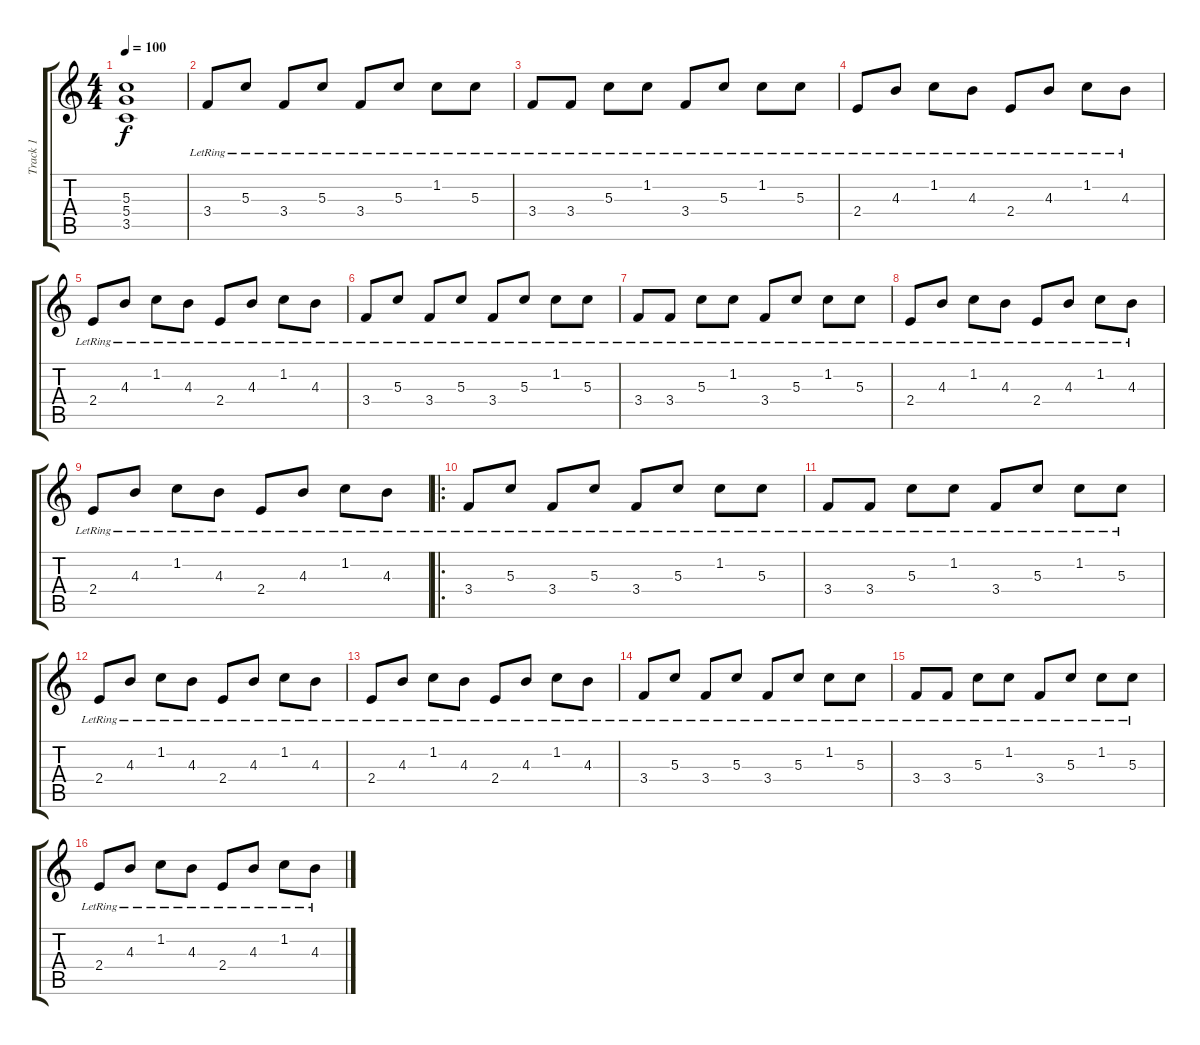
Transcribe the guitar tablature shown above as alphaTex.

\track ("Track 1" "Track 1") {instrument distortionguitar}
\staff {score tabs}
\tuning (E4 B3 G3 D3 A2 E2) {hide}
\ts (4 4)
\tempo 100
\clef g2
\ks c
(5.3 5.4 3.5).1{dy f} |
3.4{lr}.8 5.3{lr}.8 3.4{lr}.8 5.3{lr}.8 3.4{lr}.8 5.3{lr}.8 1.2{lr}.8 5.3{lr}.8 |
3.4{lr}.8 3.4{lr}.8 5.3{lr}.8 1.2{lr}.8 3.4{lr}.8 5.3{lr}.8 1.2{lr}.8 5.3{lr}.8 |
2.4{lr}.8 4.3{lr}.8 1.2{lr}.8 4.3{lr}.8 2.4{lr}.8 4.3{lr}.8 1.2{lr}.8 4.3{lr}.8 |
2.4{lr}.8 4.3{lr}.8 1.2{lr}.8 4.3{lr}.8 2.4{lr}.8 4.3{lr}.8 1.2{lr}.8 4.3{lr}.8 |
3.4{lr}.8 5.3{lr}.8 3.4{lr}.8 5.3{lr}.8 3.4{lr}.8 5.3{lr}.8 1.2{lr}.8 5.3{lr}.8 |
3.4{lr}.8 3.4{lr}.8 5.3{lr}.8 1.2{lr}.8 3.4{lr}.8 5.3{lr}.8 1.2{lr}.8 5.3{lr}.8 |
2.4{lr}.8 4.3{lr}.8 1.2{lr}.8 4.3{lr}.8 2.4{lr}.8 4.3{lr}.8 1.2{lr}.8 4.3{lr}.8 |
2.4{lr}.8 4.3{lr}.8 1.2{lr}.8 4.3{lr}.8 2.4{lr}.8 4.3{lr}.8 1.2{lr}.8 4.3{lr}.8 |
\ro
3.4{lr}.8 5.3{lr}.8 3.4{lr}.8 5.3{lr}.8 3.4{lr}.8 5.3{lr}.8 1.2{lr}.8 5.3{lr}.8 |
3.4{lr}.8 3.4{lr}.8 5.3{lr}.8 1.2{lr}.8 3.4{lr}.8 5.3{lr}.8 1.2{lr}.8 5.3{lr}.8 |
2.4{lr}.8 4.3{lr}.8 1.2{lr}.8 4.3{lr}.8 2.4{lr}.8 4.3{lr}.8 1.2{lr}.8 4.3{lr}.8 |
2.4{lr}.8 4.3{lr}.8 1.2{lr}.8 4.3{lr}.8 2.4{lr}.8 4.3{lr}.8 1.2{lr}.8 4.3{lr}.8 |
3.4{lr}.8 5.3{lr}.8 3.4{lr}.8 5.3{lr}.8 3.4{lr}.8 5.3{lr}.8 1.2{lr}.8 5.3{lr}.8 |
3.4{lr}.8 3.4{lr}.8 5.3{lr}.8 1.2{lr}.8 3.4{lr}.8 5.3{lr}.8 1.2{lr}.8 5.3{lr}.8 |
2.4{lr}.8 4.3{lr}.8 1.2{lr}.8 4.3{lr}.8 2.4{lr}.8 4.3{lr}.8 1.2{lr}.8 4.3{lr}.8
